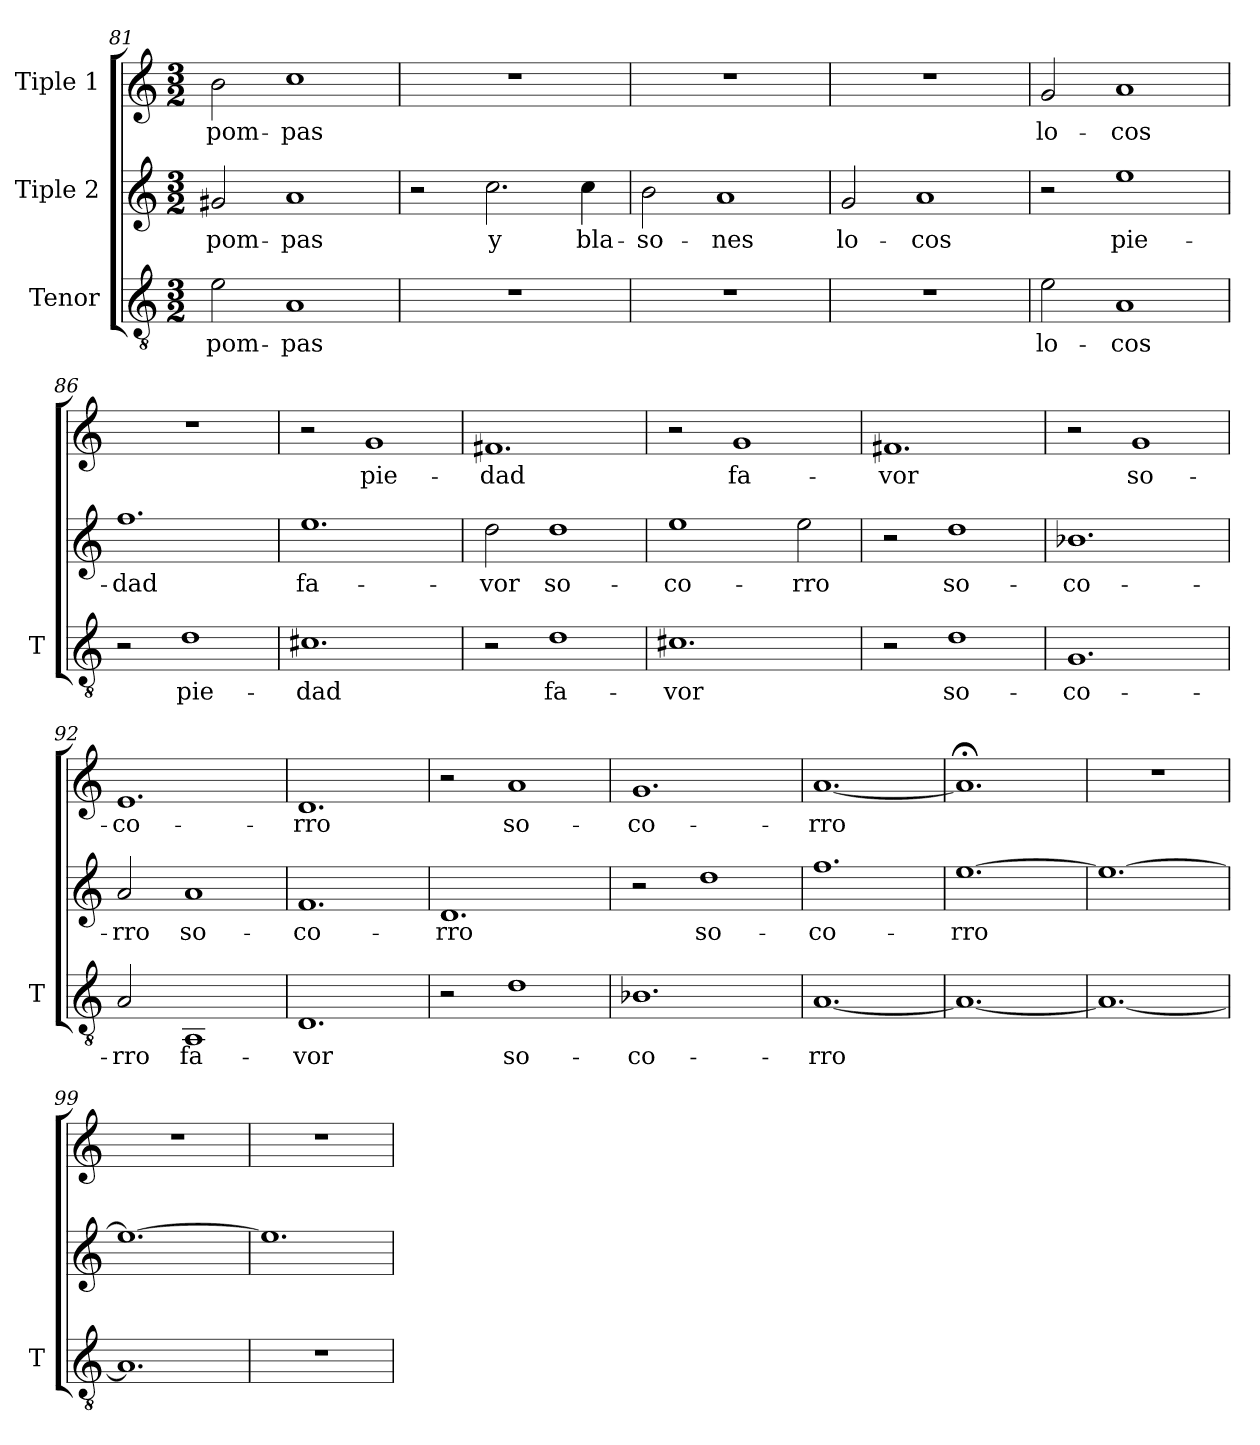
**kern	**text	**kern	**text	**kern	**text
*part3	*part3	*part2	*part2	*part1	*part1
*staff3	*staff3	*staff2	*staff2	*staff1	*staff1
*I"Tenor	*	*I"Tiple 2	*	*I"Tiple 1	*
*I'T	*	*	*	*	*
*clefGv2	*	*clefG2	*	*clefG2	*
*M3/2	*	*M3/2	*	*M3/2	*
=81	=81	=81	=81	=81	=81
2e	pom-	2g#X	pom-	2b	pom-
1A	-pas	1a	-pas	1cc	-pas
=82	=82	=82	=82	=82	=82
1.r	.	2r	.	1.r	.
.	.	2.cc	y	.	.
.	.	4cc	bla-	.	.
=83	=83	=83	=83	=83	=83
1.r	.	2b	-so-	1.r	.
.	.	1a	-nes	.	.
=84	=84	=84	=84	=84	=84
1.r	.	2g	lo-	1.r	.
.	.	1a	-cos	.	.
=85	=85	=85	=85	=85	=85
2e	lo-	2r	.	2g	lo-
1A	-cos	1ee	pie-	1a	-cos
=86	=86	=86	=86	=86	=86
2r	.	1.ff	-dad	1.r	.
1d	pie-	.	.	.	.
=87	=87	=87	=87	=87	=87
1.c#X	-dad	1.ee	fa-	2r	.
.	.	.	.	1g	pie-
=88	=88	=88	=88	=88	=88
2r	.	2dd	-vor	1.f#X	-dad
1d	fa-	1dd	so-	.	.
=89	=89	=89	=89	=89	=89
1.c#X	-vor	1ee	-co-	2r	.
.	.	.	.	1g	fa-
.	.	2ee	-rro	.	.
=90	=90	=90	=90	=90	=90
2r	.	2r	.	1.f#X	-vor
1d	so-	1dd	so-	.	.
=91	=91	=91	=91	=91	=91
1.G	-co-	1.b-X	-co-	2r	.
.	.	.	.	1g	so-
=92	=92	=92	=92	=92	=92
2A	-rro	2a	-rro	1.e	-co-
1AA	fa-	1a	so-	.	.
=93	=93	=93	=93	=93	=93
1.D	-vor	1.f	-co-	1.d	-rro
=94	=94	=94	=94	=94	=94
2r	.	1.d	-rro	2r	.
1d	so-	.	.	1a	so-
=95	=95	=95	=95	=95	=95
1.B-X	-co-	2r	.	1.g	-co-
.	.	1dd	so-	.	.
=96	=96	=96	=96	=96	=96
[1.A	-rro	1.ff	-co-	[1.a	-rro
=97	=97	=97	=97	=97	=97
1.A_	.	[1.ee	-rro	1.a;<]	.
=98	=98	=98	=98	=98	=98
1.A_	.	1.ee_	.	1.r	.
=99	=99	=99	=99	=99	=99
1.A]	.	1.ee_	.	1.r	.
=100	=100	=100	=100	=100	=100
1.r	.	1.ee]	.	1.r	.
=	=	=	=	=	=
*-	*-	*-	*-	*-	*-
